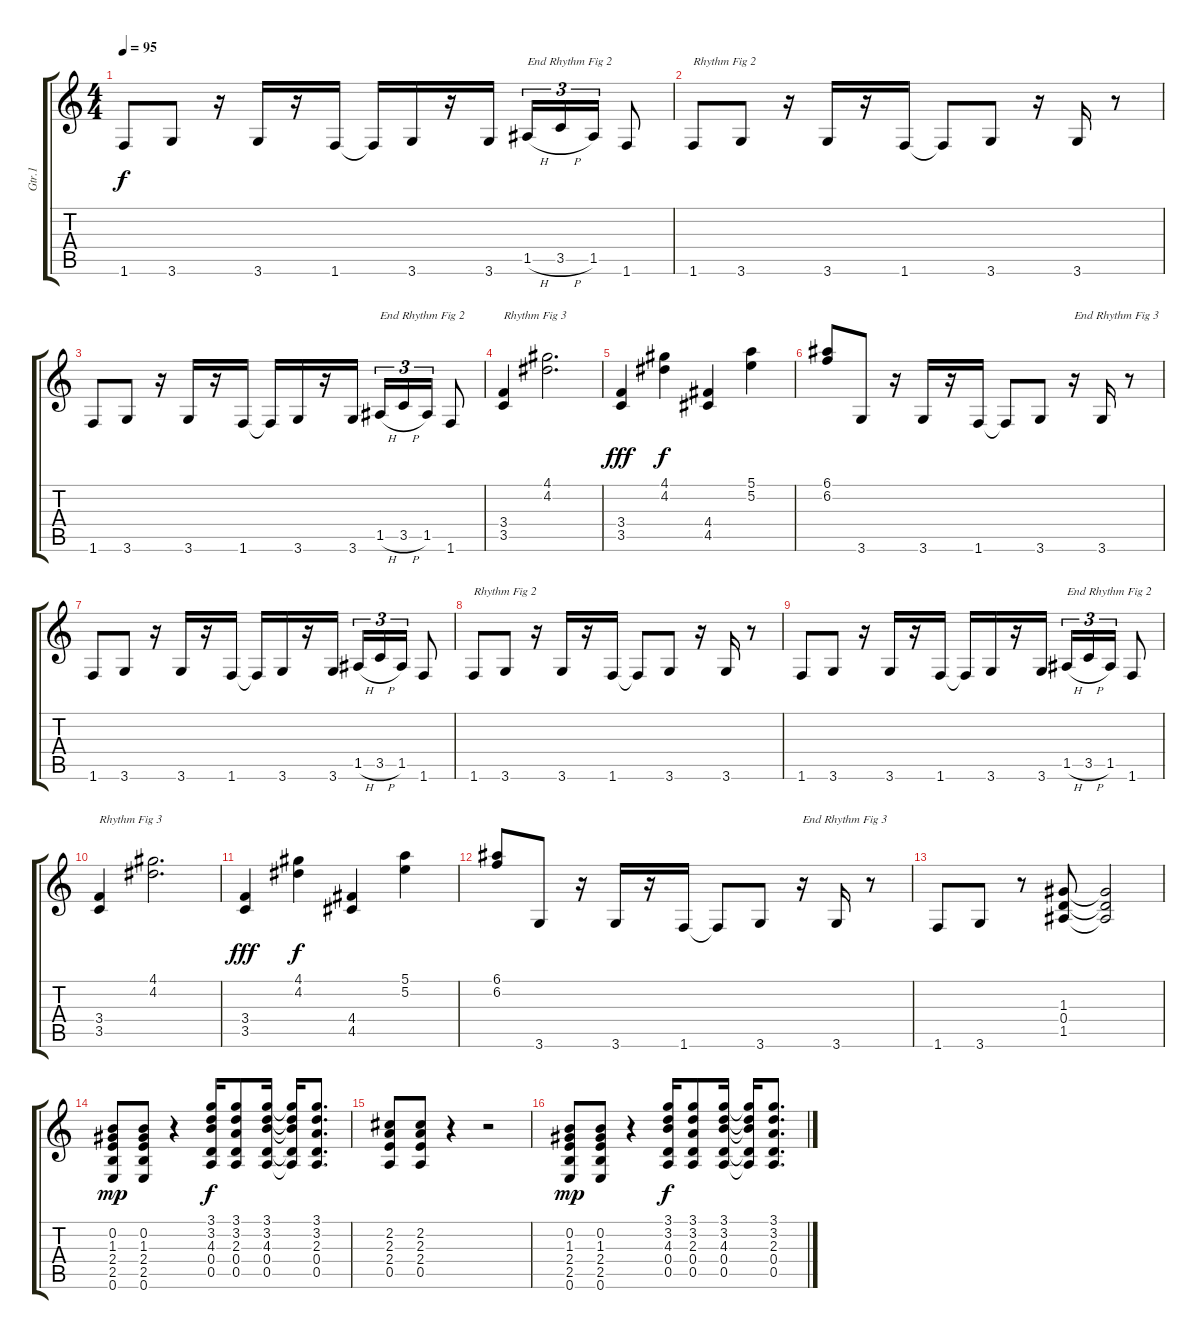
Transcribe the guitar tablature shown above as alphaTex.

\track ("Gtr.1" "Gtr.1") {instrument overdrivenguitar}
\staff {score tabs}
\tuning (E4 B3 G3 D3 A2 E2) {hide}
\ts (4 4)
\tempo 95
\clef g2
\ks c
1.6.8{dy f} 3.6.8 r.16 3.6.16 r.16 1.6.16 1.6{t}.16 3.6.16 r.16 3.6.16 1.5{h}.16{tu (3 2) txt "End Rhythm Fig 2"} 3.5{h}.16{tu (3 2)} 1.5.16{tu (3 2)} 1.6.8 |
1.6.8{txt "Rhythm Fig 2"} 3.6.8 r.16 3.6.16 r.16 1.6.16 1.6{t}.8 3.6.8 r.16 3.6.16 r.8 |
1.6.8 3.6.8 r.16 3.6.16 r.16 1.6.16 1.6{t}.16 3.6.16 r.16 3.6.16 1.5{h}.16{tu (3 2) txt "End Rhythm Fig 2"} 3.5{h}.16{tu (3 2)} 1.5.16{tu (3 2)} 1.6.8 |
(3.4 3.5).4{txt "Rhythm Fig 3"} (4.1 4.2).2{d} |
(3.4 3.5).4{dy fff} (4.1 4.2).4{dy f} (4.4 4.5).4 (5.1 5.2).4 |
(6.1 6.2).8 3.6.8 r.16 3.6.16 r.16 1.6.16 1.6{t}.8 3.6.8 r.16{txt "End Rhythm Fig 3"} 3.6.16 r.8 |
1.6.8 3.6.8 r.16 3.6.16 r.16 1.6.16 1.6{t}.16 3.6.16 r.16 3.6.16 1.5{h}.16{tu (3 2)} 3.5{h}.16{tu (3 2)} 1.5.16{tu (3 2)} 1.6.8 |
1.6.8{txt "Rhythm Fig 2"} 3.6.8 r.16 3.6.16 r.16 1.6.16 1.6{t}.8 3.6.8 r.16 3.6.16 r.8 |
1.6.8 3.6.8 r.16 3.6.16 r.16 1.6.16 1.6{t}.16 3.6.16 r.16 3.6.16 1.5{h}.16{tu (3 2) txt "End Rhythm Fig 2"} 3.5{h}.16{tu (3 2)} 1.5.16{tu (3 2)} 1.6.8 |
(3.4 3.5).4{txt "Rhythm Fig 3"} (4.1 4.2).2{d} |
(3.4 3.5).4{dy fff} (4.1 4.2).4{dy f} (4.4 4.5).4 (5.1 5.2).4 |
(6.1 6.2).8 3.6.8 r.16 3.6.16 r.16 1.6.16 1.6{t}.8 3.6.8 r.16{txt "End Rhythm Fig 3"} 3.6.16 r.8 |
1.6.8 3.6.8 r.8 (1.3 0.4 1.5).8 (1.3{t} 0.4{t} 1.5{t}).2 |
(0.2 1.3 2.4 2.5 0.6).8{dy mp} (0.2 1.3 2.4 2.5 0.6).8 r.4 (3.1 3.2 4.3 0.4 0.5).16{dy f} (3.1 3.2 2.3 0.4 0.5).8 (3.1 3.2 4.3 0.4 0.5).16 (3.1{t} 3.2{t} 4.3{t} 0.4{t} 0.5{t}).16 (3.1 3.2 2.3 0.4 0.5).8{d} |
(2.2 2.3 2.4 0.5).8 (2.2 2.3 2.4 0.5).8 r.4 r.2 |
(0.2 1.3 2.4 2.5 0.6).8{dy mp} (0.2 1.3 2.4 2.5 0.6).8 r.4 (3.1 3.2 4.3 0.4 0.5).16{dy f} (3.1 3.2 2.3 0.4 0.5).8 (3.1 3.2 4.3 0.4 0.5).16 (3.1{t} 3.2{t} 4.3{t} 0.4{t} 0.5{t}).16 (3.1 3.2 2.3 0.4 0.5).8{d}
